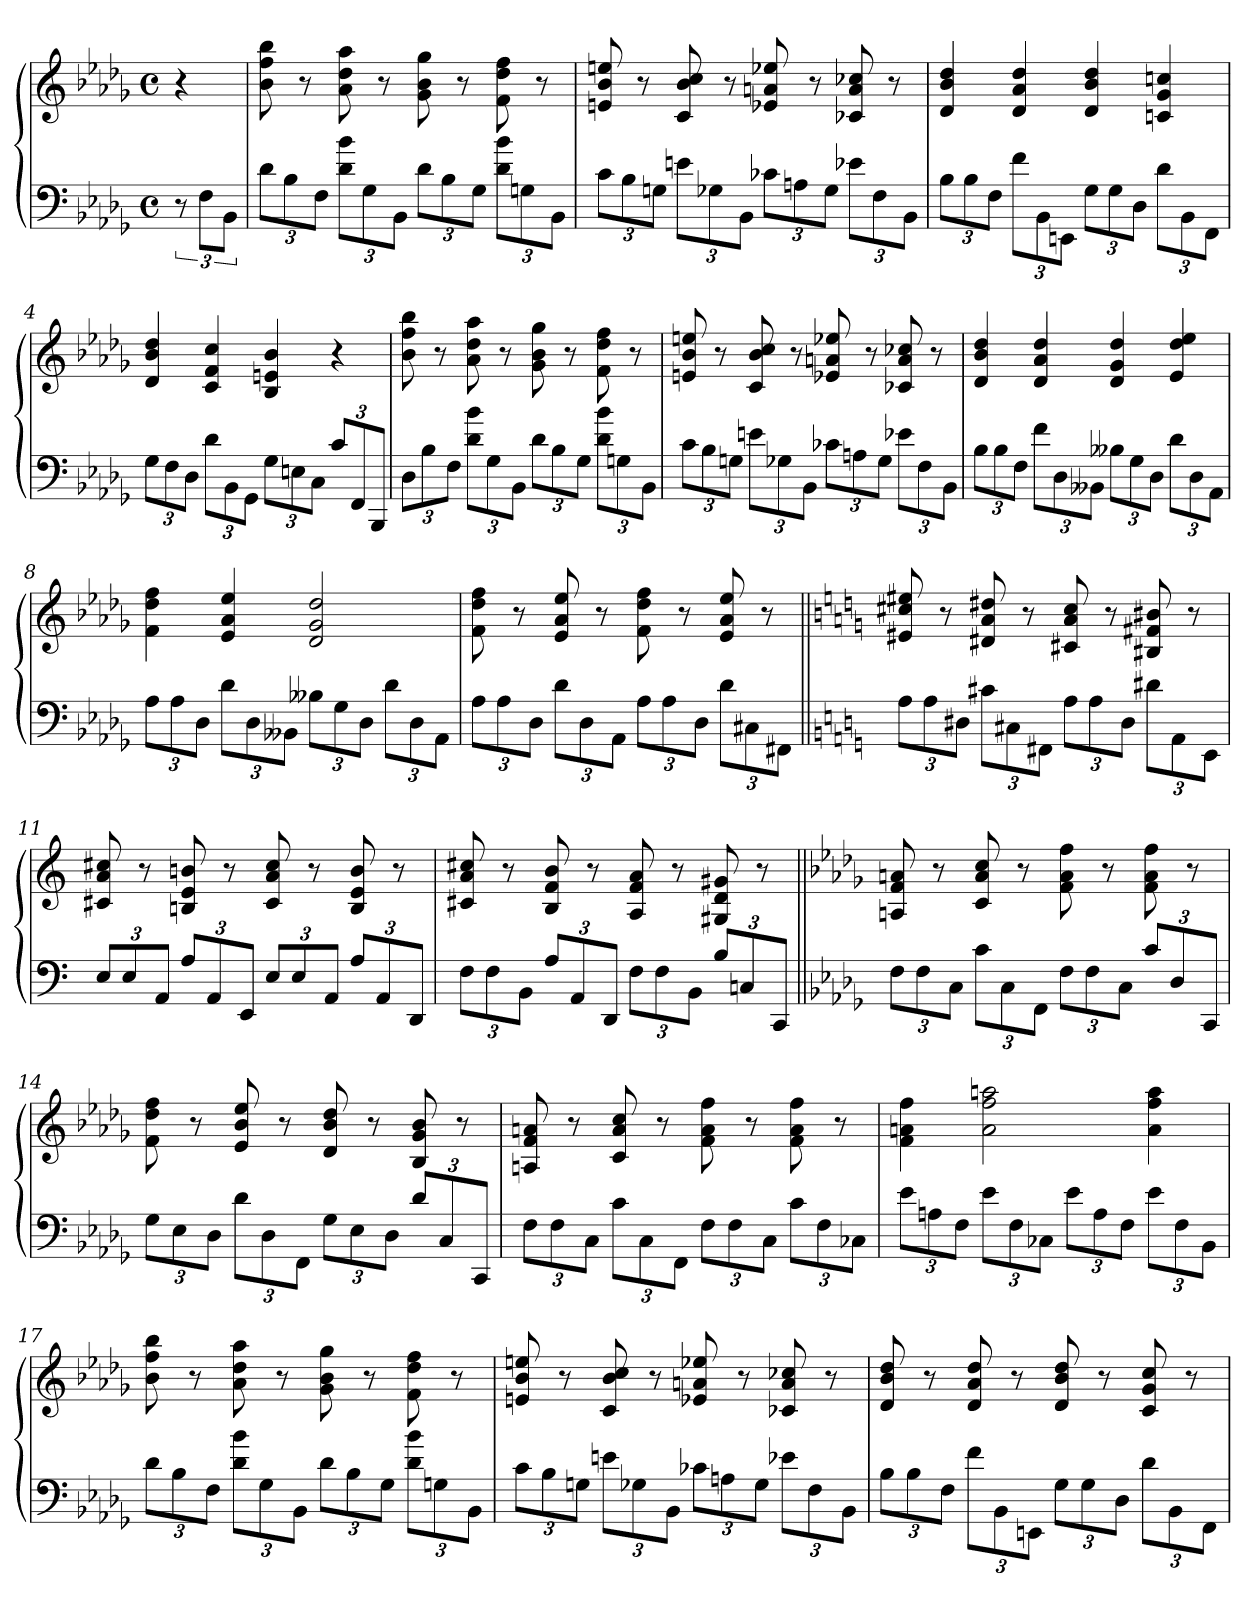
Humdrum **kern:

**kern	**kern
*part1	*part1
*staff2	*staff1
*clefF4	*clefG2
*k[b-e-a-d-g-]	*k[b-e-a-d-g-]
*b-:	*b-:
*M4/4	*M4/4
*met(c)	*met(c)
=	=
12r	4r
12F\L	.
12BB-\J	.
=1	=1
12d-\L	8b- 8ff 8bb-
12B-\	.
.	8r
12F\J	.
12d-\ 12b-\L	8a- 8dd- 8aa-
12G-\	.
.	8r
12BB-\J	.
12d-\L	8g- 8b- 8gg-
12B-\	.
.	8r
12G-\J	.
12d-\ 12b-\L	8f 8dd- 8ff
12Gn\	.
.	8r
12BB-\J	.
=2	=2
12c\L	8en 8b- 8een
12B-\	.
.	8r
12Gn\J	.
12en\L	8c 8b- 8cc
12G-X\	.
.	8r
12BB-\J	.
12c-X\L	8e-X 8an 8ee-X
12An\	.
.	8r
12G-\J	.
12e-X\L	8c-X 8a 8cc-X
12F\	.
.	8r
12BB-\J	.
=3	=3
12B-\L	4d- 4b- 4dd-
12B-\	.
12F\J	.
12f\L	4d- 4a- 4dd-
12BB-\	.
12EEn\J	.
12G-\L	4d- 4b- 4dd-
12G-\	.
12D-\J	.
12d-\L	4cn 4g- 4ccn
12BB-\	.
12FF\J	.
=4	=4
12G-\L	4d- 4b- 4dd-
12F\	.
12D-\J	.
12d-\L	4c 4f 4cc
12BB-\	.
12GG-\J	.
12G-\L	4B- 4en 4b-
12En\	.
12C\J	.
12c/L	4r
12FF/	.
12BBB-/J	.
=5	=5
12D-\L	8b- 8ff 8bb-
12B-\	.
.	8r
12F\J	.
12d-\ 12b-\L	8a- 8dd- 8aa-
12G-\	.
.	8r
12BB-\J	.
12d-\L	8g- 8b- 8gg-
12B-\	.
.	8r
12G-\J	.
12d-\ 12b-\L	8f 8dd- 8ff
12Gn\	.
.	8r
12BB-\J	.
=6	=6
12c\L	8en 8b- 8een
12B-\	.
.	8r
12Gn\J	.
12en\L	8c 8b- 8cc
12G-X\	.
.	8r
12BB-\J	.
12c-X\L	8e-X 8an 8ee-X
12An\	.
.	8r
12G-\J	.
12e-X\L	8c-X 8a 8cc-X
12F\	.
.	8r
12BB-\J	.
=7	=7
12B-\L	4d- 4b- 4dd-
12B-\	.
12F\J	.
12f\L	4d- 4a- 4dd-
12D-\	.
12BB--X\J	.
12B--X\L	4d- 4g- 4dd-
12G-\	.
12D-\J	.
12d-\L	4e- 4dd- 4ee-
12D-\	.
12AA-\J	.
=8	=8
12A-\L	4f 4dd- 4ff
12A-\	.
12D-\J	.
12d-\L	4e- 4a- 4ee-
12D-\	.
12BB--X\J	.
12B--X\L	2d- 2g- 2dd-
12G-\	.
12D-\J	.
12d-\L	.
12D-\	.
12AA-\J	.
=9	=9
12A-\L	8f 8dd- 8ff
12A-\	.
.	8r
12D-\J	.
12d-\L	8e- 8a- 8ee-
12D-\	.
.	8r
12AA-\J	.
12A-\L	8f 8dd- 8ff
12A-\	.
.	8r
12D-\J	.
12d-\L	8e- 8a- 8ee-
12C#X\	.
.	8r
12FF#X\J	.
=10||	=10||
*k[]	*k[]
12A\L	8e#X 8cc#X 8ee#X
12A\	.
.	8r
12D#X\J	.
12c#X\L	8d#X 8a 8dd#X
12C#X\	.
.	8r
12FF#X\J	.
12A\L	8c#X 8a 8cc#
12A\	.
.	8r
12D#\J	.
12d#X\L	8B#X 8f#X 8b#X
12AA\	.
.	8r
12EE\J	.
=11	=11
12E/L	8c#X 8a 8cc#X
12E/	.
.	8r
12AA/J	.
12A/L	8Bn 8e 8bn
12AA/	.
.	8r
12EE/J	.
12E/L	8c# 8a 8cc#
12E/	.
.	8r
12AA/J	.
12A/L	8B 8e 8b
12AA/	.
.	8r
12DD/J	.
=12	=12
12F\L	8c#X 8a 8cc#X
12F\	.
.	8r
12BB\J	.
12A/L	8B 8f 8b
12AA/	.
.	8r
12DD/J	.
12F\L	8A 8f 8a
12F\	.
.	8r
12BB\J	.
12B/L	8G#X 8d 8g#X
12Cn/	.
.	8r
12CC/J	.
=13||	=13||
*k[b-e-a-d-g-]	*k[b-e-a-d-g-]
12F\L	8An 8f 8an
12F\	.
.	8r
12C\J	.
12c\L	8c 8a 8cc
12C\	.
.	8r
12FF\J	.
12F\L	8f 8a 8ff
12F\	.
.	8r
12C\J	.
12c/L	8f 8a 8ff
12D-/	.
.	8r
12CC/J	.
=14	=14
12G-\L	8f 8dd- 8ff
12E-\	.
.	8r
12D-\J	.
12d-\L	8e- 8b- 8ee-
12D-\	.
.	8r
12FF\J	.
12G-\L	8d- 8b- 8dd-
12E-\	.
.	8r
12D-\J	.
12d-/L	8B- 8g- 8b-
12C/	.
.	8r
12CC/J	.
=15	=15
12F\L	8An 8f 8an
12F\	.
.	8r
12C\J	.
12c\L	8c 8a 8cc
12C\	.
.	8r
12FF\J	.
12F\L	8f 8a 8ff
12F\	.
.	8r
12C\J	.
12c\L	8f 8a 8ff
12F\	.
.	8r
12C-X\J	.
=16	=16
12e-\L	4f 4an 4ff
12An\	.
12F\J	.
12e-\L	2a 2ff 2aan
12F\	.
12C-X\J	.
12e-\L	.
12A\	.
12F\J	.
12e-\L	4a 4ff 4aa
12F\	.
12BB-\J	.
=17	=17
12d-\L	8b- 8ff 8bb-
12B-\	.
.	8r
12F\J	.
12d-\ 12b-\L	8a- 8dd- 8aa-
12G-\	.
.	8r
12BB-\J	.
12d-\L	8g- 8b- 8gg-
12B-\	.
.	8r
12G-\J	.
12d-\ 12b-\L	8f 8dd- 8ff
12Gn\	.
.	8r
12BB-\J	.
=18	=18
12c\L	8en 8b- 8een
12B-\	.
.	8r
12Gn\J	.
12en\L	8c 8b- 8cc
12G-X\	.
.	8r
12BB-\J	.
12c-X\L	8e-X 8an 8ee-X
12An\	.
.	8r
12G-\J	.
12e-X\L	8c-X 8a 8cc-X
12F\	.
.	8r
12BB-\J	.
=19	=19
12B-\L	8d- 8b- 8dd-
12B-\	.
.	8r
12F\J	.
12f\L	8d- 8a- 8dd-
12BB-\	.
.	8r
12EEn\J	.
12G-\L	8d- 8b- 8dd-
12G-\	.
.	8r
12D-\J	.
12d-\L	8c 8g- 8cc
12BB-\	.
.	8r
12FF\J	.
=	=
*-	*-
